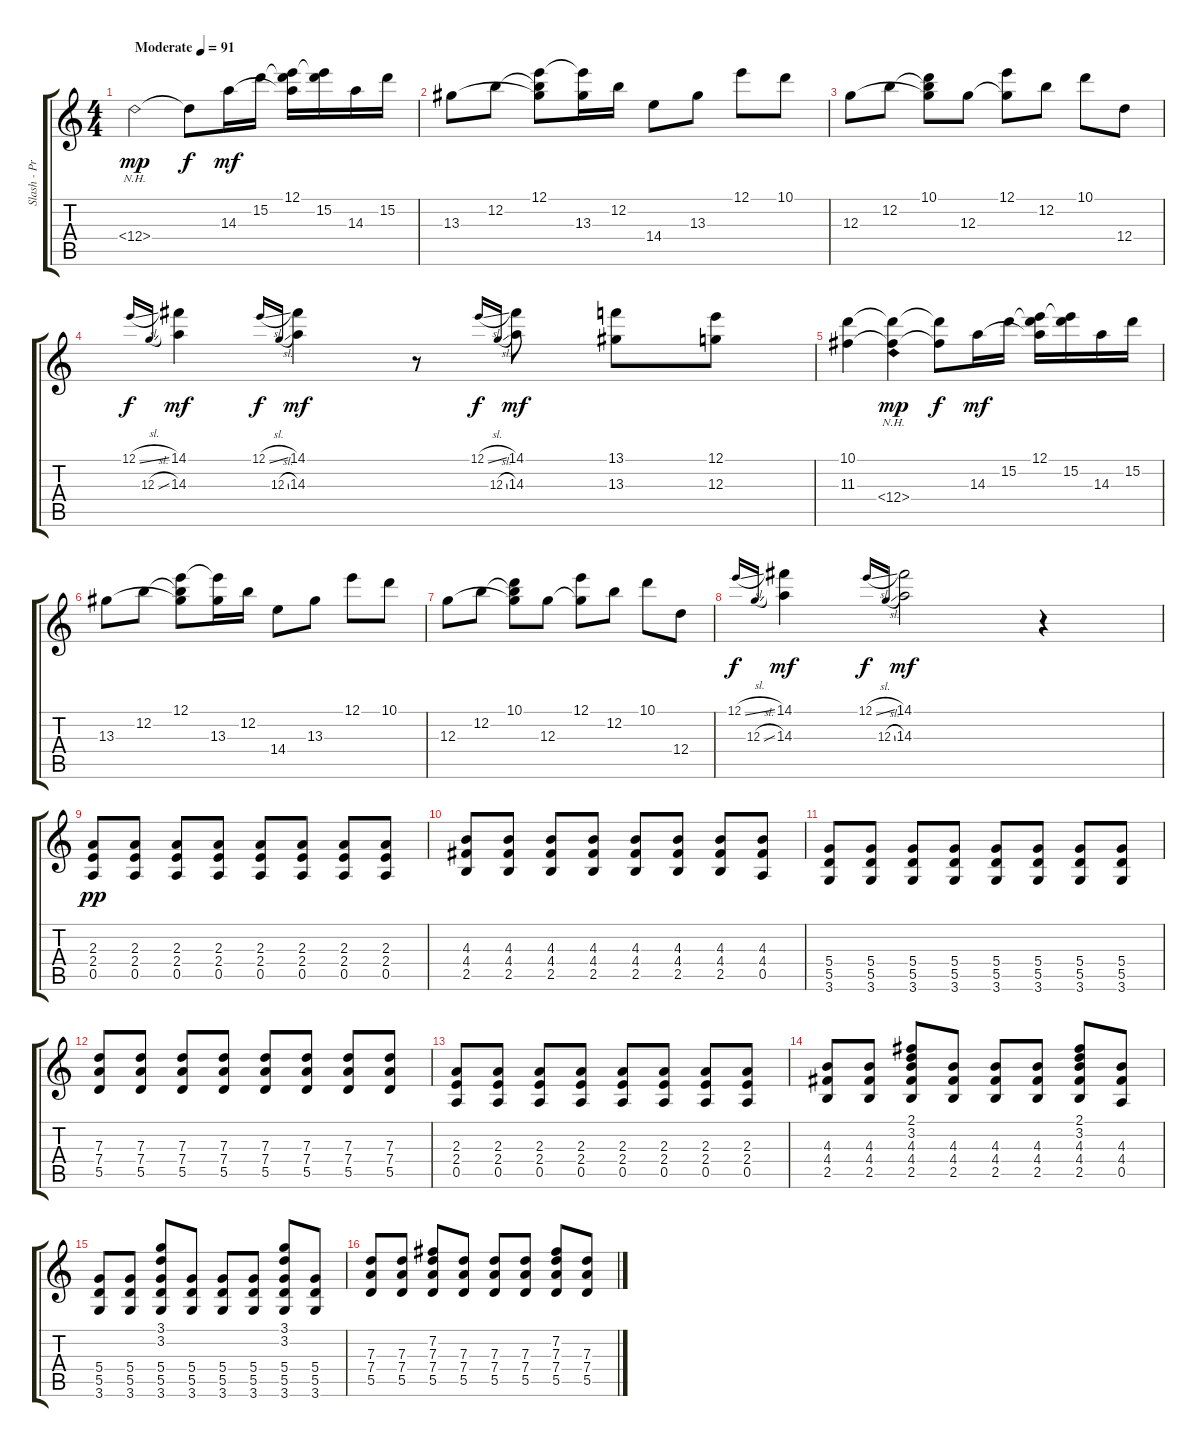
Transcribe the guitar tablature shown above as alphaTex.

\track ("Slash - Primera Guitarra" "Slash - Pr") {instrument overdrivenguitar}
\staff {score tabs}
\tuning (E4 B3 G3 D3 A2 E2) {hide}
\ts (4 4)
\tempo (91 "Moderate")
\clef g2
\ks c
12.4{nh}.2{dy mp instrument overdrivenguitar} 12.4{t}.8{dy f} 14.3.16{dy mf} 15.2.16 (12.1 15.2{t} 14.3{t}).16 (12.1{t} 15.2).16 14.3.16 15.2.16 |
13.3.8 12.2.8 (12.1 12.2{t} 13.3{t}).8 (12.1{t} 13.3).16 12.2.16 14.4.8 13.3.8 12.1.8 10.1.8 |
12.3.8 12.2.8 (10.1 12.2{t} 12.3{t}).8 12.3.8 (12.1 12.3{t}).8 12.2.8 10.1.8 12.4.8 |
12.1{sl}.16{gr onbeat dy f} 12.3{sl}.16{gr onbeat} (14.1 14.3).4{dy mf} 12.1{sl}.16{gr onbeat dy f} 12.3{sl}.16{gr onbeat} (14.1 14.3).4{dy mf} r.8 12.1{sl}.16{gr onbeat dy f} 12.3{sl}.16{gr onbeat} (14.1 14.3).8{dy mf} (13.1 13.3).8 (12.1 12.3).8 |
(10.1 11.3).4 (10.1{t} 11.3{t} 12.4{nh}).4{dy mp} (10.1{t} 11.3{t}).8{dy f} 14.3.16{dy mf} 15.2.16 (12.1 15.2{t} 14.3{t}).16 (12.1{t} 15.2).16 14.3.16 15.2.16 |
13.3.8 12.2.8 (12.1 12.2{t} 13.3{t}).8 (12.1{t} 13.3).16 12.2.16 14.4.8 13.3.8 12.1.8 10.1.8 |
12.3.8 12.2.8 (10.1 12.2{t} 12.3{t}).8 12.3.8 (12.1 12.3{t}).8 12.2.8 10.1.8 12.4.8 |
12.1{sl}.16{gr onbeat dy f} 12.3{sl}.16{gr onbeat} (14.1 14.3).4{dy mf} 12.1{sl}.16{gr onbeat dy f} 12.3{sl}.16{gr onbeat} (14.1 14.3).2{dy mf} r.4 |
(2.3 2.4 0.5).8{dy pp volume 16 instrument electricguitarmuted} (2.3 2.4 0.5).8 (2.3 2.4 0.5).8 (2.3 2.4 0.5).8 (2.3 2.4 0.5).8 (2.3 2.4 0.5).8 (2.3 2.4 0.5).8 (2.3 2.4 0.5).8 |
(4.3 4.4 2.5).8 (4.3 4.4 2.5).8 (4.3 4.4 2.5).8 (4.3 4.4 2.5).8 (4.3 4.4 2.5).8 (4.3 4.4 2.5).8 (4.3 4.4 2.5).8 (4.3 4.4 0.5).8 |
(5.4 5.5 3.6).8 (5.4 5.5 3.6).8 (5.4 5.5 3.6).8 (5.4 5.5 3.6).8 (5.4 5.5 3.6).8 (5.4 5.5 3.6).8 (5.4 5.5 3.6).8 (5.4 5.5 3.6).8 |
(7.3 7.4 5.5).8 (7.3 7.4 5.5).8 (7.3 7.4 5.5).8 (7.3 7.4 5.5).8 (7.3 7.4 5.5).8 (7.3 7.4 5.5).8 (7.3 7.4 5.5).8 (7.3 7.4 5.5).8 |
(2.3 2.4 0.5).8 (2.3 2.4 0.5).8 (2.3 2.4 0.5).8 (2.3 2.4 0.5).8 (2.3 2.4 0.5).8 (2.3 2.4 0.5).8 (2.3 2.4 0.5).8 (2.3 2.4 0.5).8 |
(4.3 4.4 2.5).8 (4.3 4.4 2.5).8 (2.1 3.2 4.3 4.4 2.5).8 (4.3 4.4 2.5).8 (4.3 4.4 2.5).8 (4.3 4.4 2.5).8 (2.1 3.2 4.3 4.4 2.5).8 (4.3 4.4 0.5).8 |
(5.4 5.5 3.6).8 (5.4 5.5 3.6).8 (3.1 3.2 5.4 5.5 3.6).8 (5.4 5.5 3.6).8 (5.4 5.5 3.6).8 (5.4 5.5 3.6).8 (3.1 3.2 5.4 5.5 3.6).8 (5.4 5.5 3.6).8 |
(7.3 7.4 5.5).8 (7.3 7.4 5.5).8 (7.2 7.3 7.4 5.5).8 (7.3 7.4 5.5).8 (7.3 7.4 5.5).8 (7.3 7.4 5.5).8 (7.2 7.3 7.4 5.5).8 (7.3 7.4 5.5).8
